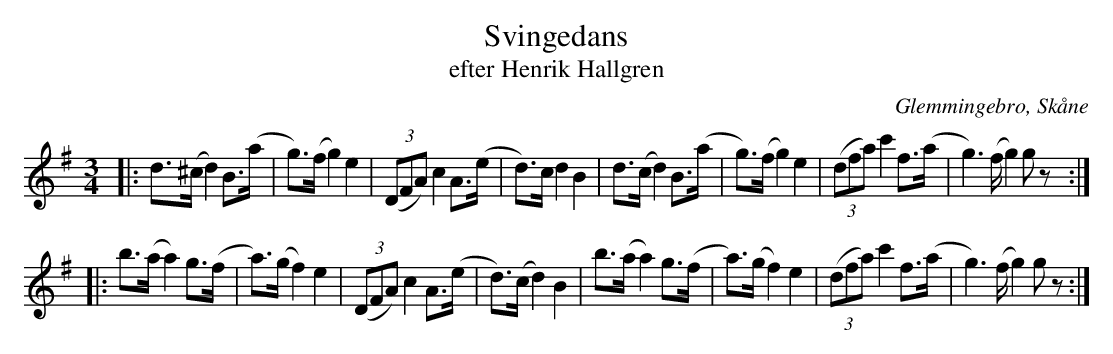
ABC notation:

X:1
T:Svingedans
T:efter Henrik Hallgren
O:Glemmingebro, Skåne
M:3/4
L:1/8
K:G
|: d>(^c d2) B>(a | g)>(f g2) e2 | (3(DFA) c2 A>(e | d)>c d2 B2 | d>(c d2) B>(a | g)>(f g2) e2 | (3(dfa) c'2 f>(a | g2)>(f  g2)  gz :|
|: b>(a a2) g>(f | a)>(g f2) e2 | (3(DFA) c2 A>(e | d)>(c d2) B2 |b>(a a2) g>(f | a)>(g f2) e2 | (3(dfa) c'2 f>(a | g2)>(f  g2)  gz  :|
